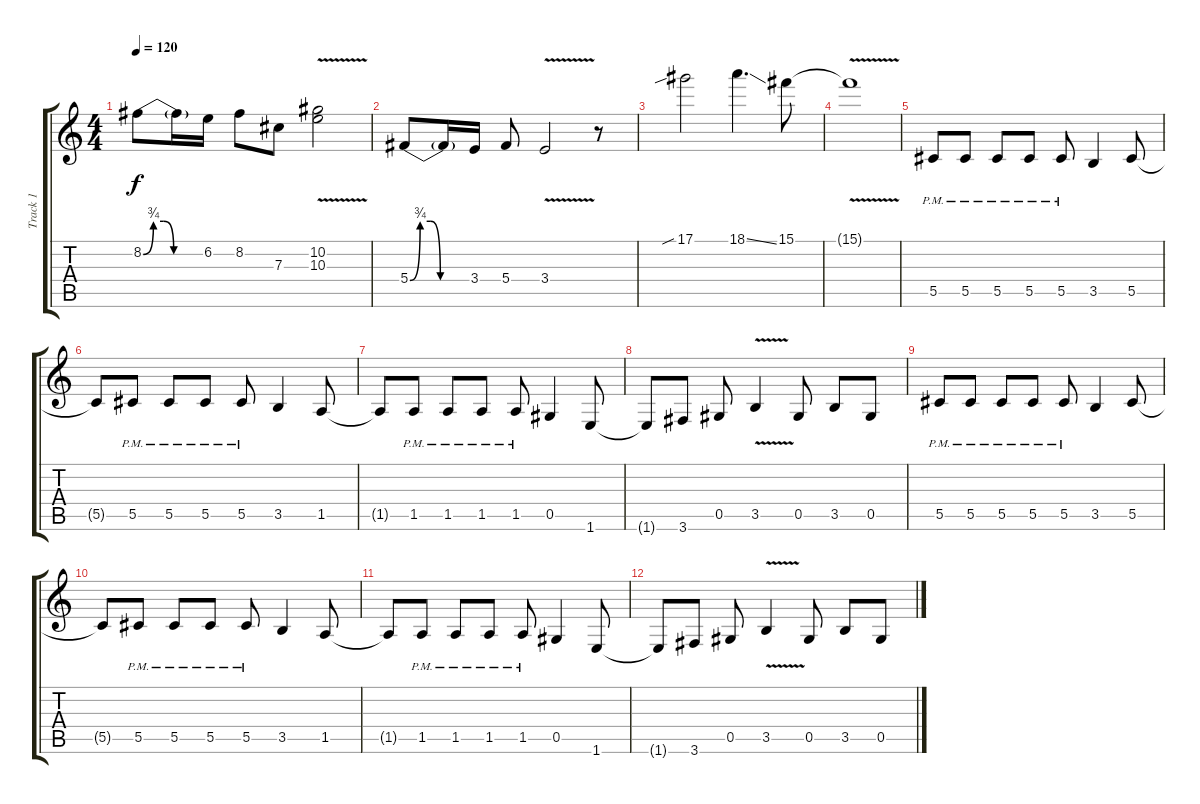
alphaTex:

\track ("Track 1" "Track 1") {instrument distortionguitar}
\staff {score tabs}
\tuning (Eb4 Bb3 Gb3 Db3 Ab2 Eb2) {hide}
\ts (4 4)
\tempo 120
\clef g2
\ks c
8.2{be (custom 0 0 10 3 20 3 30 0 60 0)}.8{dy f} 8.2{t}.16 6.2.16 8.2.8 7.3.8 (10.2{v} 10.3{v}).2 |
5.4{be (custom 0 0 10 3 20 3 30 0 60 0)}.8 5.4{t}.16 3.4.16 5.4.8 3.4{v}.2 r.8 |
17.1{sib}.2 18.1{ss}.4{d} 15.1.8 |
15.1{v t}.1 |
5.5{pm}.8{volume 8} 5.5{pm}.8 5.5{pm}.8 5.5{pm}.8 5.5{pm}.8 3.5.4 5.5.8 |
5.5{t}.8 5.5{pm}.8 5.5{pm}.8 5.5{pm}.8 5.5{pm}.8 3.5.4 1.5.8 |
1.5{t}.8 1.5{pm}.8 1.5{pm}.8 1.5{pm}.8 1.5{pm}.8 0.5.4 1.6.8 |
1.6{t}.8 3.6.8 0.5.8 3.5{v}.4 0.5.8 3.5.8 0.5.8 |
5.5{pm}.8{volume 0} 5.5{pm}.8 5.5{pm}.8 5.5{pm}.8 5.5{pm}.8 3.5.4 5.5.8 |
5.5{t}.8 5.5{pm}.8 5.5{pm}.8 5.5{pm}.8 5.5{pm}.8 3.5.4 1.5.8 |
1.5{t}.8 1.5{pm}.8 1.5{pm}.8 1.5{pm}.8 1.5{pm}.8 0.5.4 1.6.8 |
1.6{t}.8 3.6.8 0.5.8 3.5{v}.4 0.5.8 3.5.8 0.5.8
